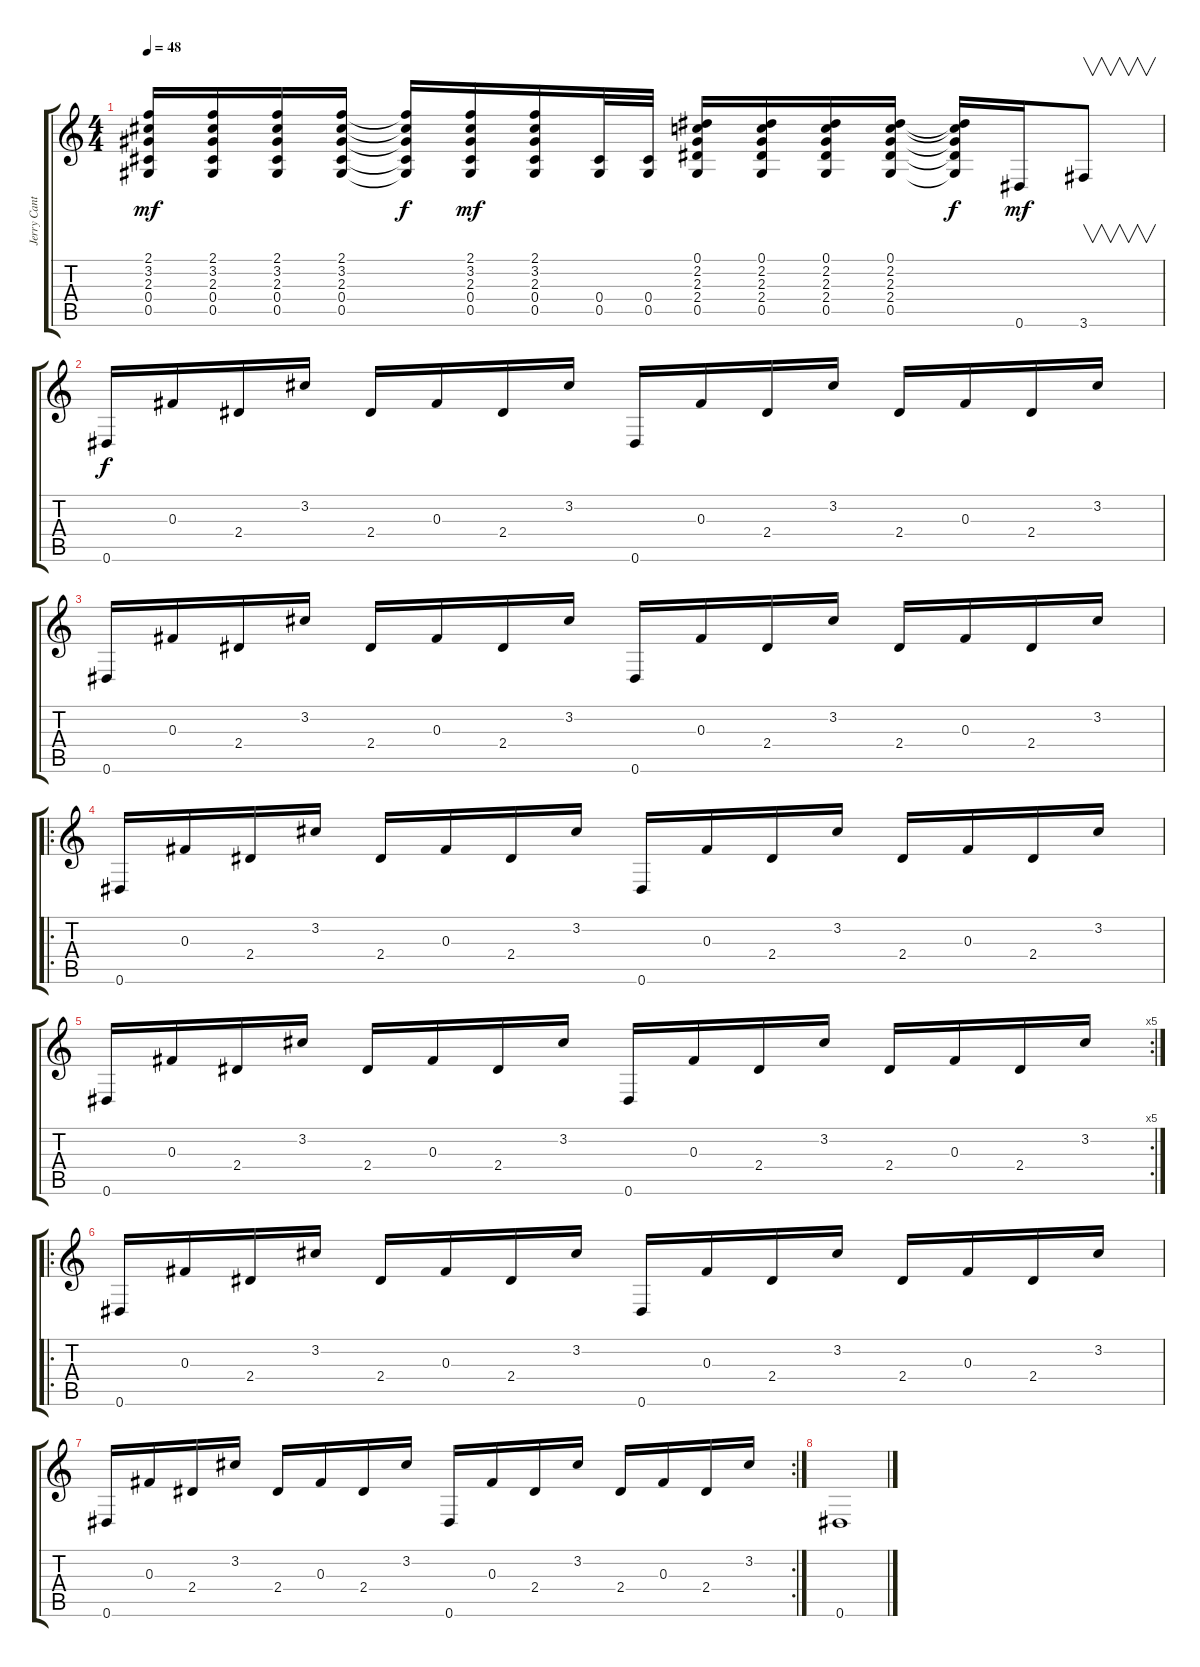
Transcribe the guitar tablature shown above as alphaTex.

\track ("Jerry Cantrell" "Jerry Cant") {instrument acousticguitarsteel}
\staff {score tabs}
\tuning (Eb4 Bb3 Gb3 Db3 Ab2 Eb2) {hide}
\ts (4 4)
\tempo 48
\clef g2
\ks c
(2.1 3.2 2.3 0.4 0.5).16{dy mf} (2.1 3.2 2.3 0.4 0.5).16 (2.1 3.2 2.3 0.4 0.5).16 (2.1 3.2 2.3 0.4 0.5).16 (2.1{t} 3.2{t} 2.3{t} 0.4{t} 0.5{t}).16{dy f} (2.1 3.2 2.3 0.4 0.5).16{dy mf} (2.1 3.2 2.3 0.4 0.5).16 (0.4 0.5).32 (0.4 0.5).32 (0.1 2.2 2.3 2.4 0.5).16 (0.1 2.2 2.3 2.4 0.5).16 (0.1 2.2 2.3 2.4 0.5).16 (0.1 2.2 2.3 2.4 0.5).16 (0.1{t} 2.2{t} 2.3{t} 2.4{t} 0.5{t}).16{dy f} 0.6.16{dy mf} 3.6.8{v} |
0.6.16{dy f} 0.3.16 2.4.16 3.2.16 2.4.16 0.3.16 2.4.16 3.2.16 0.6.16 0.3.16 2.4.16 3.2.16 2.4.16 0.3.16 2.4.16 3.2.16 |
0.6.16 0.3.16 2.4.16 3.2.16 2.4.16 0.3.16 2.4.16 3.2.16 0.6.16 0.3.16 2.4.16 3.2.16 2.4.16 0.3.16 2.4.16 3.2.16 |
\ro
0.6.16 0.3.16 2.4.16 3.2.16 2.4.16 0.3.16 2.4.16 3.2.16 0.6.16 0.3.16 2.4.16 3.2.16 2.4.16 0.3.16 2.4.16 3.2.16 |
\rc 5
0.6.16 0.3.16 2.4.16 3.2.16 2.4.16 0.3.16 2.4.16 3.2.16 0.6.16 0.3.16 2.4.16 3.2.16 2.4.16 0.3.16 2.4.16 3.2.16 |
\ro
0.6.16 0.3.16 2.4.16 3.2.16 2.4.16 0.3.16 2.4.16 3.2.16 0.6.16 0.3.16 2.4.16 3.2.16 2.4.16 0.3.16 2.4.16 3.2.16 |
\rc 2
0.6.16 0.3.16 2.4.16 3.2.16 2.4.16 0.3.16 2.4.16 3.2.16 0.6.16 0.3.16 2.4.16 3.2.16 2.4.16 0.3.16 2.4.16 3.2.16 |
0.6.1
